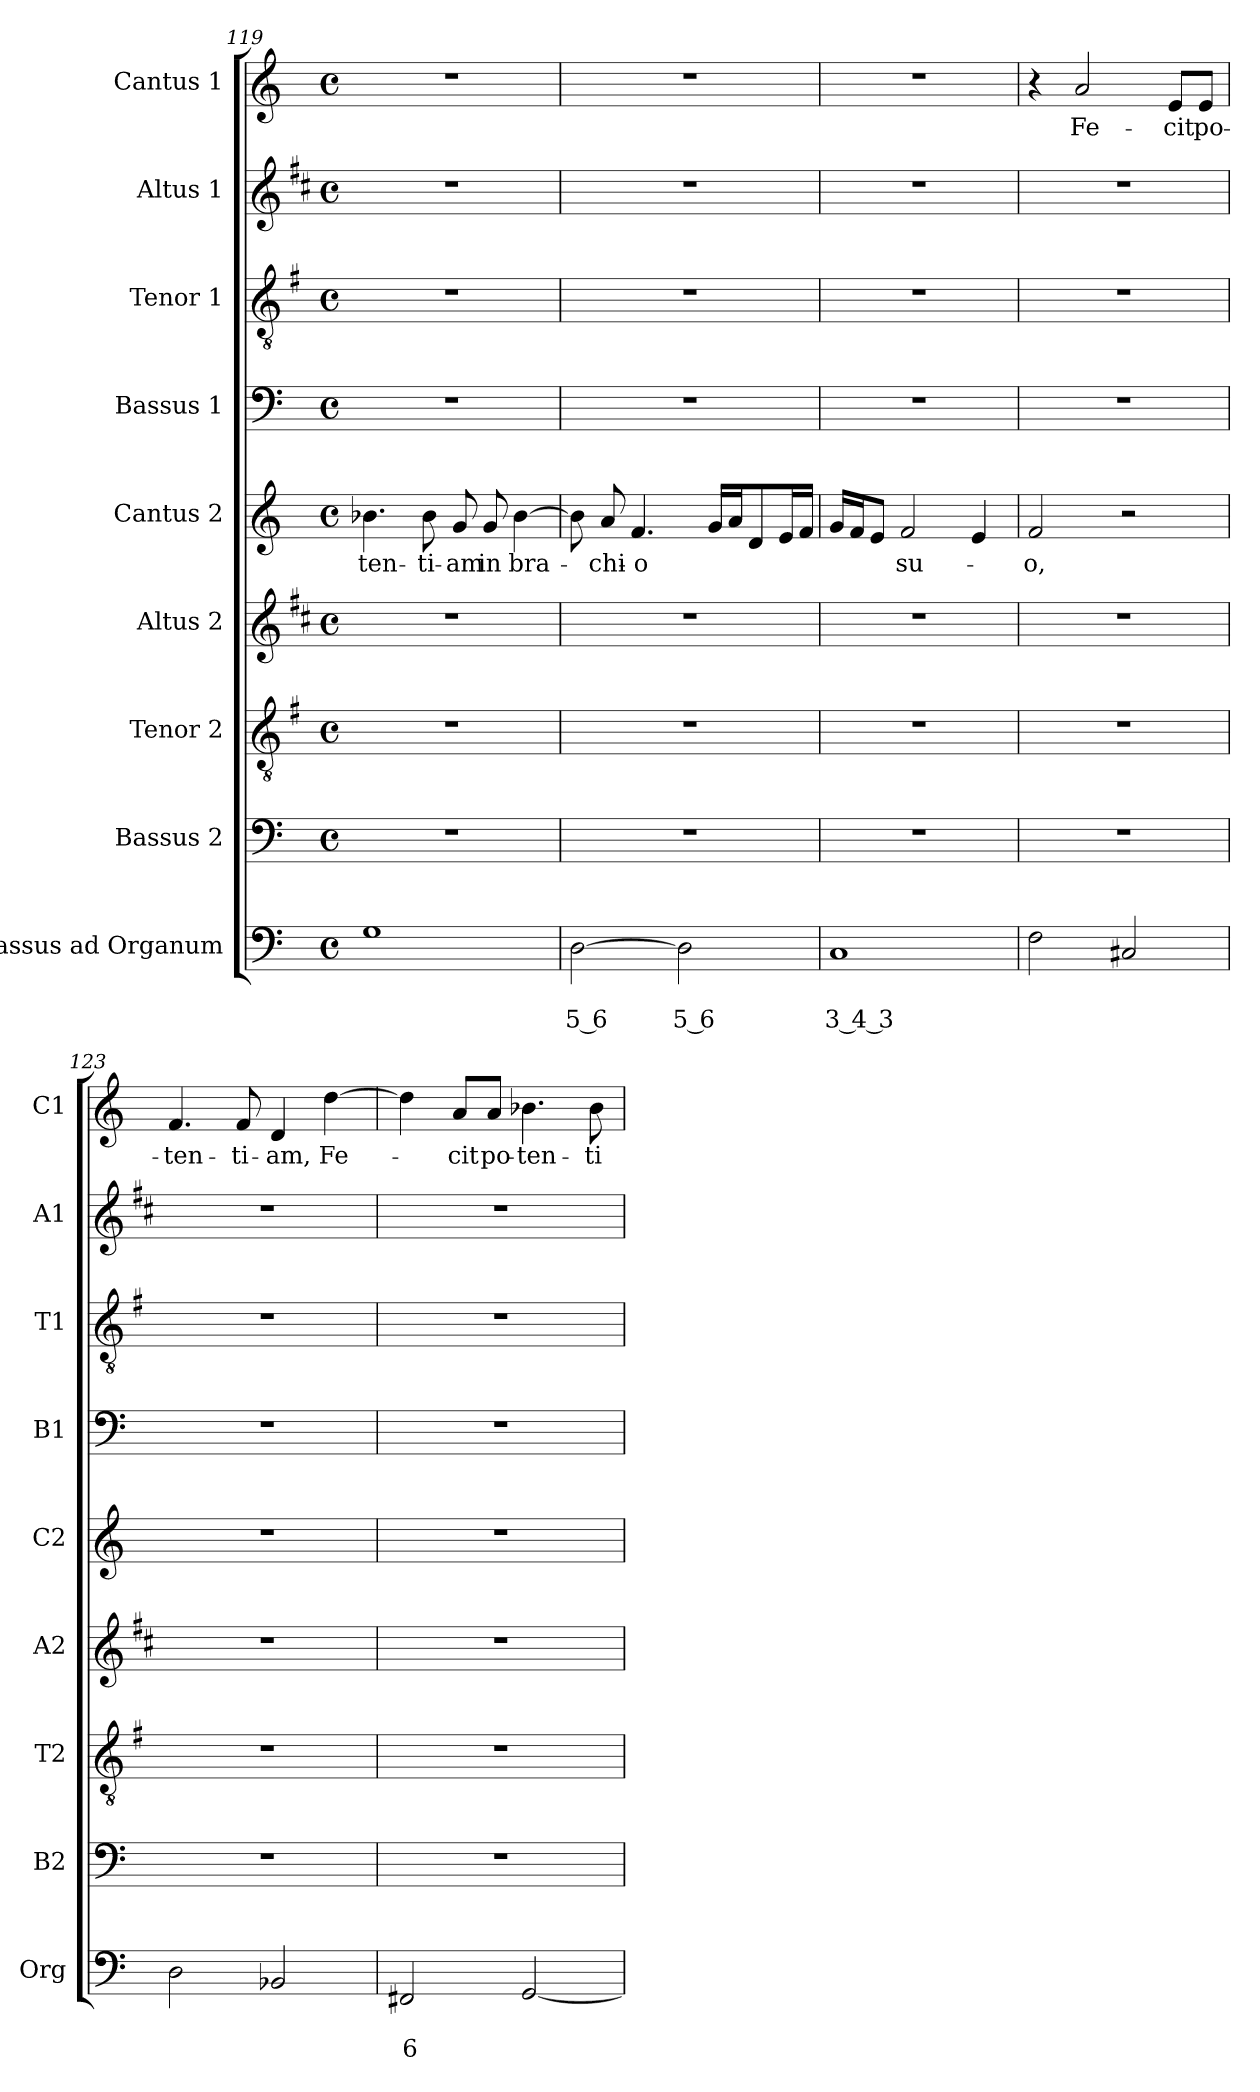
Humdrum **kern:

**kern	**text	**text	**kern	**kern	**kern	**kern	**text	**kern	**kern	**kern	**kern	**text
*part9	*part9	*part9	*part8	*part7	*part6	*part5	*part5	*part4	*part3	*part2	*part1	*part1
*staff9	*staff9	*staff9	*staff8	*staff7	*staff6	*staff5	*staff5	*staff4	*staff3	*staff2	*staff1	*staff1
*I"Bassus ad Organum	*	*	*I"Bassus 2	*I"Tenor 2	*I"Altus 2	*I"Cantus 2	*	*I"Bassus 1	*I"Tenor 1	*I"Altus 1	*I"Cantus 1	*
*I'Org	*	*	*I'B2	*I'T2	*I'A2	*I'C2	*	*I'B1	*I'T1	*I'A1	*I'C1	*
*clefF4	*	*	*clefF4	*clefGv2	*clefG2	*clefG2	*	*clefF4	*clefGv2	*clefG2	*clefG2	*
*	*	*	*	*ITrd4c7	*ITrd1c2	*	*	*	*ITrd4c7	*ITrd1c2	*	*
*k[]	*	*	*k[]	*k[]	*k[]	*k[]	*	*k[]	*k[]	*k[]	*k[]	*
*C:	*	*	*C:	*C:	*C:	*C:	*	*C:	*C:	*C:	*C:	*
*M4/4	*	*	*M4/4	*M4/4	*M4/4	*M4/4	*	*M4/4	*M4/4	*M4/4	*M4/4	*
*met(c)	*	*	*met(c)	*met(c)	*met(c)	*met(c)	*	*met(c)	*met(c)	*met(c)	*met(c)	*
=119	=119	=119	=119	=119	=119	=119	=119	=119	=119	=119	=119	=119
!	!	!	!	!	!	!	!LO:LY:b	!	!	!	!	!
1G	.	.	1r	1r	1r	4.b-X\	-ten-	1r	1r	1r	1r	.
!	!	!	!	!	!	!	!LO:LY:b	!	!	!	!	!
.	.	.	.	.	.	8b-\	-ti-	.	.	.	.	.
!	!	!	!	!	!	!	!LO:LY:b	!	!	!	!	!
.	.	.	.	.	.	8g/	-am	.	.	.	.	.
!	!	!	!	!	!	!	!LO:LY:b	!	!	!	!	!
.	.	.	.	.	.	8g/	in	.	.	.	.	.
!	!	!	!	!	!	!	!LO:LY:b	!	!	!	!	!
.	.	.	.	.	.	[4b-\	bra-	.	.	.	.	.
!!LO:PB:g=z
=120	=120	=120	=120	=120	=120	=120	=120	=120	=120	=120	=120	=120
!	!	!LO:LY:b	!	!	!	!	!	!	!	!	!	!
[2D\	.	5 6	1r	1r	1r	8b-\]	.	1r	1r	1r	1r	.
!	!	!	!	!	!	!	!LO:LY:b	!	!	!	!	!
.	.	.	.	.	.	8a/	-chi-	.	.	.	.	.
!	!	!	!	!	!	!	!LO:LY:b	!	!	!	!	!
.	.	.	.	.	.	4.f/	-o	.	.	.	.	.
!	!	!LO:LY:b	!	!	!	!	!	!	!	!	!	!
2D\]	.	5 6	.	.	.	.	.	.	.	.	.	.
.	.	.	.	.	.	16g/LL	.	.	.	.	.	.
.	.	.	.	.	.	16a/J	.	.	.	.	.	.
.	.	.	.	.	.	8d/	.	.	.	.	.	.
.	.	.	.	.	.	16e/L	.	.	.	.	.	.
.	.	.	.	.	.	16f/JJ	.	.	.	.	.	.
=121	=121	=121	=121	=121	=121	=121	=121	=121	=121	=121	=121	=121
!	!	!LO:LY:b	!	!	!	!	!	!	!	!	!	!
1C	.	3 4 3	1r	1r	1r	16g/LL	.	1r	1r	1r	1r	.
.	.	.	.	.	.	16f/J	.	.	.	.	.	.
.	.	.	.	.	.	8e/J	.	.	.	.	.	.
!	!	!	!	!	!	!	!LO:LY:b	!	!	!	!	!
.	.	.	.	.	.	2f/	su-	.	.	.	.	.
.	.	.	.	.	.	4e/	.	.	.	.	.	.
=122	=122	=122	=122	=122	=122	=122	=122	=122	=122	=122	=122	=122
!	!	!	!	!	!	!	!LO:LY:b	!	!	!	!	!
2F\	.	.	1r	1r	1r	2f/	-o,	1r	1r	1r	4r	.
!	!	!	!	!	!	!	!	!	!	!	!	!LO:LY:b
.	.	.	.	.	.	.	.	.	.	.	2a/	Fe-
2C#X/	.	.	.	.	.	2r	.	.	.	.	.	.
!	!	!	!	!	!	!	!	!	!	!	!	!LO:LY:b
.	.	.	.	.	.	.	.	.	.	.	8e/L	-cit
!	!	!	!	!	!	!	!	!	!	!	!	!LO:LY:b
.	.	.	.	.	.	.	.	.	.	.	8e/J	po-
=123	=123	=123	=123	=123	=123	=123	=123	=123	=123	=123	=123	=123
!	!	!	!	!	!	!	!	!	!	!	!	!LO:LY:b
2D\	.	.	1r	1r	1r	1r	.	1r	1r	1r	4.f/	-ten-
!	!	!	!	!	!	!	!	!	!	!	!	!LO:LY:b
.	.	.	.	.	.	.	.	.	.	.	8f/	-ti-
!	!	!	!	!	!	!	!	!	!	!	!	!LO:LY:b
2BB-X/	.	.	.	.	.	.	.	.	.	.	4d/	-am,
!	!	!	!	!	!	!	!	!	!	!	!	!LO:LY:b
.	.	.	.	.	.	.	.	.	.	.	[4dd\	Fe-
=124	=124	=124	=124	=124	=124	=124	=124	=124	=124	=124	=124	=124
!	!	!LO:LY:b	!	!	!	!	!	!	!	!	!	!
2FF#X/	.	6	1r	1r	1r	1r	.	1r	1r	1r	4dd\]	.
!	!	!	!	!	!	!	!	!	!	!	!	!LO:LY:b
.	.	.	.	.	.	.	.	.	.	.	8a/L	-cit
!	!	!	!	!	!	!	!	!	!	!	!	!LO:LY:b
.	.	.	.	.	.	.	.	.	.	.	8a/J	po-
!	!	!	!	!	!	!	!	!	!	!	!	!LO:LY:b
[2GG/	.	.	.	.	.	.	.	.	.	.	4.b-X\	-ten-
!	!	!	!	!	!	!	!	!	!	!	!	!LO:LY:b
.	.	.	.	.	.	.	.	.	.	.	8b-\	-ti-
=	=	=	=	=	=	=	=	=	=	=	=	=
*-	*-	*-	*-	*-	*-	*-	*-	*-	*-	*-	*-	*-
